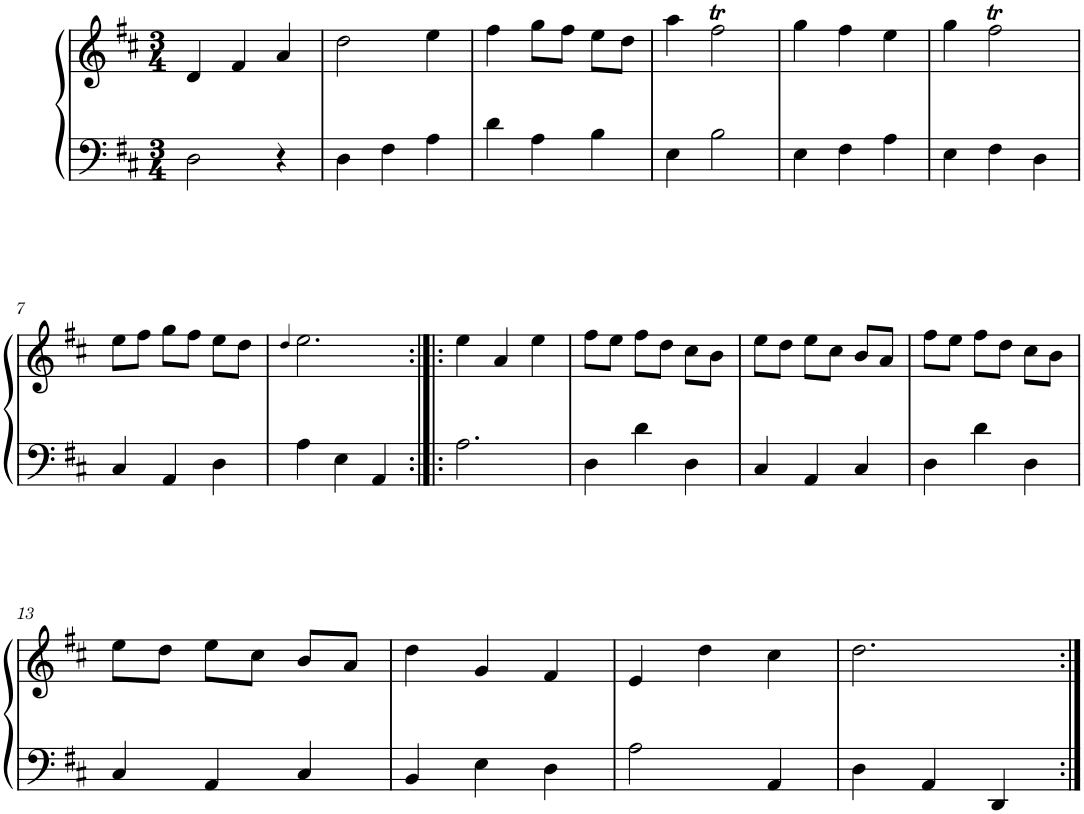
**kern	**kern
*part1	*part1
*staff2	*staff1
*I"Piano, Piano	*
*I'Pno.	*
*clefF4	*clefG2
*k[f#c#]	*k[f#c#]
*M3/4	*M3/4
=1	=1
2D\	4d/
.	4f#/
4r	4a/
=2	=2
4D\	2dd\
4F#\	.
4A\	4ee\
=3	=3
4d\	4ff#\
4A\	8gg\L
.	8ff#\J
4B\	8ee\L
.	8dd\J
=4	=4
4E\	4aa\
2B\	2ff#t\
=5	=5
4E\	4gg\
4F#\	4ff#\
4A\	4ee\
=6	=6
4E\	4gg\
4F#\	2ff#t\
4D\	.
!!LO:LB:g=z
=7	=7
4C#/	8ee\L
.	8ff#\J
4AA/	8gg\L
.	8ff#\J
4D\	8ee\L
.	8dd\J
=8	=8
.	4qdd/
4A\	2.ee\
4E\	.
4AA/	.
=9:|!|:	=9:|!|:
2.A\	4ee\
.	4a/
.	4ee\
=10	=10
4D\	8ff#\L
.	8ee\J
4d\	8ff#\L
.	8dd\J
4D\	8cc#\L
.	8b\J
=11	=11
4C#/	8ee\L
.	8dd\J
4AA/	8ee\L
.	8cc#\J
4C#/	8b/L
.	8a/J
=12	=12
4D\	8ff#\L
.	8ee\J
4d\	8ff#\L
.	8dd\J
4D\	8cc#\L
.	8b\J
!!LO:LB:g=z
=13	=13
4C#/	8ee\L
.	8dd\J
4AA/	8ee\L
.	8cc#\J
4C#/	8b/L
.	8a/J
=14	=14
4BB/	4dd\
4E\	4g/
4D\	4f#/
=15	=15
2A\	4e/
.	4dd\
4AA/	4cc#\
=16	=16
4D\	2.dd\
4AA/	.
4DD/	.
=:|!	=:|!
*-	*-
